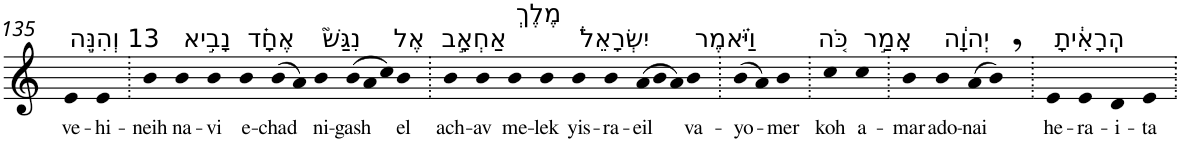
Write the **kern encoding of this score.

**kern	**text
*part1	*part1
*staff1	*staff1
*I"Piano	*
*I'Pno	*
!!LO:PB:g=z
*clefG2	*
*k[]	*
=135	=135
!LO:TX:a:t=13 וְהִנֵּ֣ה	!
!	!LO:LY:b
4e	ve-
!	!LO:LY:b
4e	-hi-
=136.	=136.
!	!LO:LY:b
4b	-neih
!LO:TX:a:t=נָבִ֣יא	!
!	!LO:LY:b
4b	na-
!	!LO:LY:b
4b	-vi
!LO:TX:a:t=אֶחָ֗ד	!
!	!LO:LY:b
4b	e-
!	!LO:LY:b
(>8b	-chad
8a)	.
!LO:TX:a:t=נִגַּשׁ֮	!
!	!LO:LY:b
4b	ni-
*Xtuplet	*
!	!LO:LY:b
(>12b	-gash
12a	.
12cc)	.
!LO:TX:a:t=אֶל	!
!	!LO:LY:b
4b	el
=137.	=137.
!LO:TX:a:t=אַחְאָ֣ב	!
!	!LO:LY:b
4b	ach-
!	!LO:LY:b
4b	-av
!LO:TX:a:t=מֶלֶךְ	!
!	!LO:LY:b
4b	me-
!	!LO:LY:b
4b	-lek
!LO:TX:a:t=יִשְׂרָאֵל֒	!
!	!LO:LY:b
4b	yis-
!	!LO:LY:b
4b	-ra-
!	!LO:LY:b
(>12a	-eil
12b	.
12a)	.
!LO:TX:a:t=וַיֹּ֗אמֶר	!
!	!LO:LY:b
4b	va-
=138.	=138.
!	!LO:LY:b
(>8b	-yo-
8a)	.
!	!LO:LY:b
4b	-mer
=139.	=139.
!LO:TX:a:t=כֹּ֚ה	!
!	!LO:LY:b
4cc	koh
!LO:TX:a:t=אָמַ֣ר	!
!	!LO:LY:b
4cc	a-
=140.	=140.
!	!LO:LY:b
4b	-mar
!LO:TX:a:t=יְהוָ֔ה	!
!	!LO:LY:b
4b	ado-
!	!LO:LY:b
(>8a	-nai
8b,)	.
=141.	=141.
!LO:TX:a:t=הְֽרָאִ֔יתָ	!
!	!LO:LY:b
4e	he-
!	!LO:LY:b
4e	-ra-
!	!LO:LY:b
4d	-i-
!	!LO:LY:b
4e	-ta
=.	=.
*-	*-
